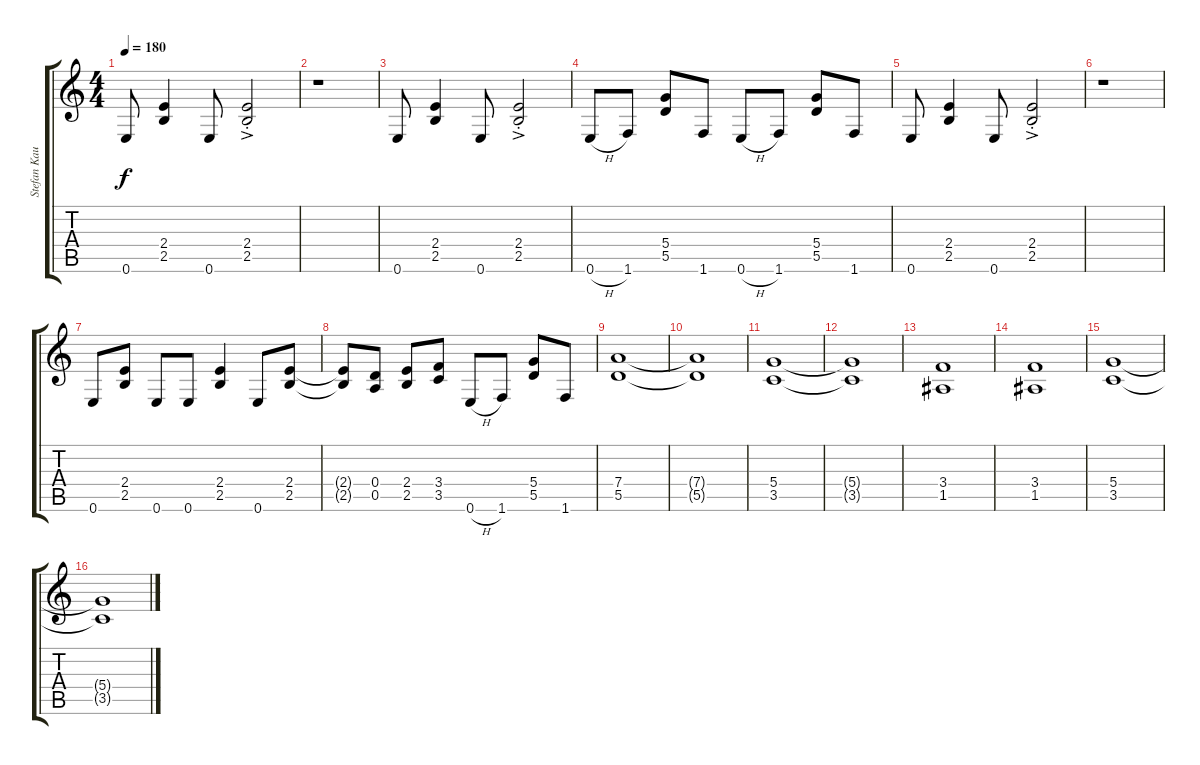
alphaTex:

\track ("Stefan Kaufmann" "Stefan Kau") {instrument distortionguitar}
\staff {score tabs}
\tuning (E4 B3 G3 D3 A2 E2) {hide}
\ts (4 4)
\tempo 180
\clef g2
\ks c
0.6.8{dy f} (2.4 2.5).4 0.6.8 (2.4{ac st} 2.5{ac st}).2 |
r.1 |
0.6.8 (2.4 2.5).4 0.6.8 (2.4{ac st} 2.5{ac st}).2 |
0.6{h}.8 1.6.8 (5.4 5.5).8 1.6.8 0.6{h}.8 1.6.8 (5.4 5.5).8 1.6.8 |
0.6.8 (2.4 2.5).4 0.6.8 (2.4{ac st} 2.5{ac st}).2 |
r.1 |
0.6.8 (2.4 2.5).8 0.6.8 0.6.8 (2.4 2.5).4 0.6.8 (2.4 2.5).8 |
(2.4{t} 2.5{t}).8 (0.4 0.5).8 (2.4 2.5).8 (3.4 3.5).8 0.6{h}.8 1.6.8 (5.4 5.5).8 1.6.8 |
(7.4 5.5).1 |
(7.4{t} 5.5{t}).1 |
(5.4 3.5).1 |
(5.4{t} 3.5{t}).1 |
(3.4 1.5).1 |
(3.4 1.5).1 |
(5.4 3.5).1 |
(5.4{t} 3.5{t}).1
